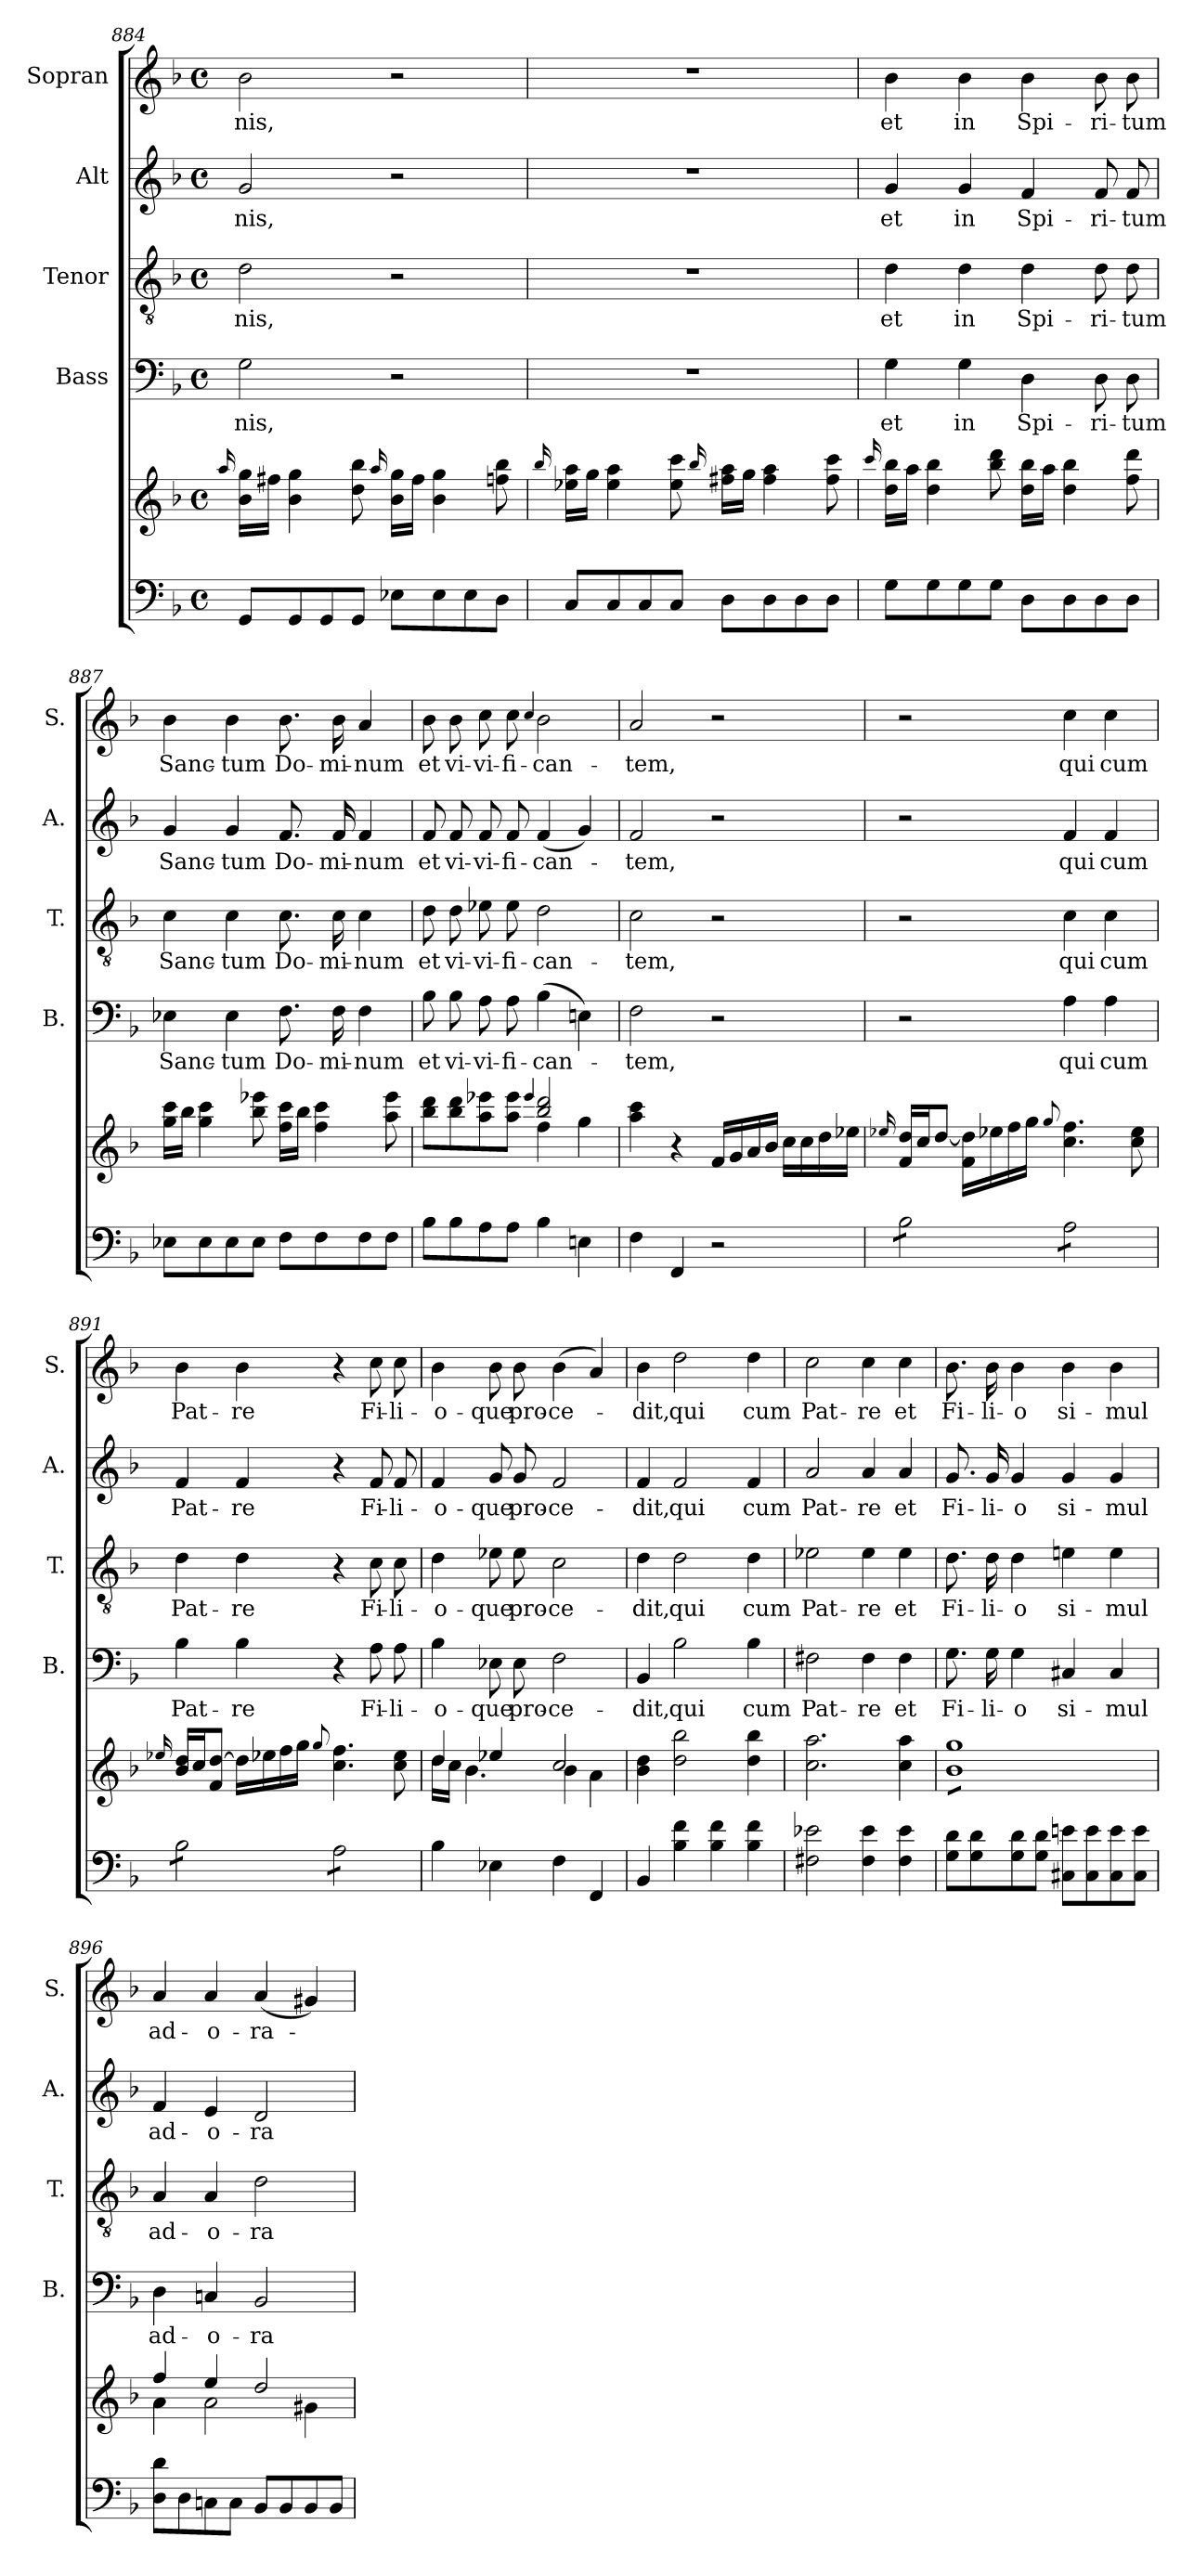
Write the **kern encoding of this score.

**kern	**kern	**kern	**text	**kern	**text	**kern	**text	**kern	**text
*part5	*part5	*part4	*part4	*part3	*part3	*part2	*part2	*part1	*part1
*staff6	*staff5	*staff4	*staff4	*staff3	*staff3	*staff2	*staff2	*staff1	*staff1
*	*	*I"Bass	*	*I"Tenor	*	*I"Alt	*	*I"Sopran	*
*	*	*I'B.	*	*I'T.	*	*I'A.	*	*I'S.	*
!!LO:LB:g=z
*clefF4	*clefG2	*clefF4	*	*clefGv2	*	*clefG2	*	*clefG2	*
*k[b-]	*k[b-]	*k[b-]	*	*k[b-]	*	*k[b-]	*	*k[b-]	*
*F:	*F:	*F:	*	*F:	*	*F:	*	*F:	*
*M4/4	*M4/4	*M4/4	*	*M4/4	*	*M4/4	*	*M4/4	*
*met(c)	*met(c)	*met(c)	*	*met(c)	*	*met(c)	*	*met(c)	*
=884	=884	=884	=884	=884	=884	=884	=884	=884	=884
.	16qqaa/	.	.	.	.	.	.	.	.
!	!	!	!LO:LY:b	!	!LO:LY:b	!	!LO:LY:b	!	!LO:LY:b
8GG/L	16b-\ 16gg\LL	2G\	-nis,	2d\	-nis,	2g/	-nis,	2b-\	-nis,
.	16ff#X\JJ	.	.	.	.	.	.	.	.
8GG/	4b-\ 4gg\	.	.	.	.	.	.	.	.
8GG/	.	.	.	.	.	.	.	.	.
8GG/J	8dd\ 8bb-\	.	.	.	.	.	.	.	.
.	16qqaa/	.	.	.	.	.	.	.	.
8E-X\L	16b-\ 16gg\LL	2r	.	2r	.	2r	.	2r	.
.	16ff#\JJ	.	.	.	.	.	.	.	.
8E-\	4b-\ 4gg\	.	.	.	.	.	.	.	.
8E-\	.	.	.	.	.	.	.	.	.
8D\J	8ffn\ 8bb-\	.	.	.	.	.	.	.	.
=885	=885	=885	=885	=885	=885	=885	=885	=885	=885
.	16qqbb-/	.	.	.	.	.	.	.	.
8C/L	16ee-X\ 16aa\LL	1r	.	1r	.	1r	.	1r	.
.	16gg\JJ	.	.	.	.	.	.	.	.
8C/	4ee-\ 4aa\	.	.	.	.	.	.	.	.
8C/	.	.	.	.	.	.	.	.	.
8C/J	8ee-\ 8ccc\	.	.	.	.	.	.	.	.
.	16qqbb-/	.	.	.	.	.	.	.	.
8D\L	16ff#X\ 16aa\LL	.	.	.	.	.	.	.	.
.	16gg\JJ	.	.	.	.	.	.	.	.
8D\	4ff#\ 4aa\	.	.	.	.	.	.	.	.
8D\	.	.	.	.	.	.	.	.	.
8D\J	8ff#\ 8ccc\	.	.	.	.	.	.	.	.
=886	=886	=886	=886	=886	=886	=886	=886	=886	=886
.	16qqccc/	.	.	.	.	.	.	.	.
!	!	!	!LO:LY:b	!	!LO:LY:b	!	!LO:LY:b	!	!LO:LY:b
8G\L	16dd\ 16bb-\LL	4G\	et	4d\	et	4g/	et	4b-\	et
.	16aa\JJ	.	.	.	.	.	.	.	.
8G\	4dd\ 4bb-\	.	.	.	.	.	.	.	.
!	!	!	!LO:LY:b	!	!LO:LY:b	!	!LO:LY:b	!	!LO:LY:b
8G\	.	4G\	in	4d\	in	4g/	in	4b-\	in
8G\J	8bb-\ 8ddd\	.	.	.	.	.	.	.	.
!	!	!	!LO:LY:b	!	!LO:LY:b	!	!LO:LY:b	!	!LO:LY:b
8D\L	16dd\ 16bb-\LL	4D\	Spi-	4d\	Spi-	4f/	Spi-	4b-\	Spi-
.	16aa\JJ	.	.	.	.	.	.	.	.
8D\	4dd\ 4bb-\	.	.	.	.	.	.	.	.
!	!	!	!LO:LY:b	!	!LO:LY:b	!	!LO:LY:b	!	!LO:LY:b
8D\	.	8D\	-ri-	8d\	-ri-	8f/	-ri-	8b-\	-ri-
!	!	!	!LO:LY:b	!	!LO:LY:b	!	!LO:LY:b	!	!LO:LY:b
8D\J	8ff\ 8ddd\	8D\	-tum	8d\	-tum	8f/	-tum	8b-\	-tum
!!LO:PB:g=z
=887	=887	=887	=887	=887	=887	=887	=887	=887	=887
!	!	!	!LO:LY:b	!	!LO:LY:b	!	!LO:LY:b	!	!LO:LY:b
8E-X\L	16gg\ 16ccc\LL	4E-X\	Sanc-	4c\	Sanc-	4g/	Sanc-	4b-\	Sanc-
.	16bb-\JJ	.	.	.	.	.	.	.	.
8E-\	4gg\ 4ccc\	.	.	.	.	.	.	.	.
!	!	!	!LO:LY:b	!	!LO:LY:b	!	!LO:LY:b	!	!LO:LY:b
8E-\	.	4E-\	-tum	4c\	-tum	4g/	-tum	4b-\	-tum
8E-\J	8bb-\ 8eee-X\	.	.	.	.	.	.	.	.
!	!	!	!LO:LY:b	!	!LO:LY:b	!	!LO:LY:b	!	!LO:LY:b
8F\L	16ff\ 16ccc\LL	8.F\	Do-	8.c\	Do-	8.f/	Do-	8.b-\	Do-
.	16bb-\JJ	.	.	.	.	.	.	.	.
8F\	4ff\ 4ccc\	.	.	.	.	.	.	.	.
!	!	!	!LO:LY:b	!	!LO:LY:b	!	!LO:LY:b	!	!LO:LY:b
.	.	16F\	-mi-	16c\	-mi-	16f/	-mi-	16b-\	-mi-
!	!	!	!LO:LY:b	!	!LO:LY:b	!	!LO:LY:b	!	!LO:LY:b
8F\	.	4F\	-num	4c\	-num	4f/	-num	4a/	-num
8F\J	8aa\ 8eee-\	.	.	.	.	.	.	.	.
=888	=888	=888	=888	=888	=888	=888	=888	=888	=888
*	*^	*	*	*	*	*	*	*	*
!	!	!	!	!LO:LY:b	!	!LO:LY:b	!	!LO:LY:b	!	!LO:LY:b
8B-\L	8bb-\ 8ddd\L	2ryy	8B-\	et	8d\	et	8f/	et	8b-\	et
!	!	!	!	!LO:LY:b	!	!LO:LY:b	!	!LO:LY:b	!	!LO:LY:b
8B-\	8bb-\ 8ddd\	.	8B-\	vi-	8d\	vi-	8f/	vi-	8b-\	vi-
!	!	!	!	!LO:LY:b	!	!LO:LY:b	!	!LO:LY:b	!	!LO:LY:b
8A\	8aa\ 8eee-X\	.	8A\	-vi-	8e-X\	-vi-	8f/	-vi-	8cc\	-vi-
!	!	!	!	!LO:LY:b	!	!LO:LY:b	!	!LO:LY:b	!	!LO:LY:b
8A\J	8aa\ 8eee-\J	.	8A\	-fi-	8e-\	-fi-	8f/	-fi-	8cc\	-fi-
.	4qqeee-/	.	.	.	.	.	.	.	4qqcc/	.
!	!	!	!	!LO:LY:b	!	!LO:LY:b	!	!LO:LY:b	!	!LO:LY:b
4B-\	2bb-/ 2ddd/	4ff\	(>4B-\	-can-	2d\	-can-	(<4f/	-can-	2b-\	-can-
4En\	.	4gg\	4En\)	.	.	.	4g/)	.	.	.
=889	=889	=889	=889	=889	=889	=889	=889	=889	=889	=889
!	!	!	!	!LO:LY:b	!	!LO:LY:b	!	!LO:LY:b	!	!LO:LY:b
*	*v	*v	*	*	*	*	*	*	*	*
4F\	4aa\ 4ccc\	2F\	-tem,	2c\	-tem,	2f/	-tem,	2a/	-tem,
4FF/	4r	.	.	.	.	.	.	.	.
2r	16f/LL	2r	.	2r	.	2r	.	2r	.
.	16g/	.	.	.	.	.	.	.	.
.	16a/	.	.	.	.	.	.	.	.
.	16b-/JJ	.	.	.	.	.	.	.	.
.	16cc\LL	.	.	.	.	.	.	.	.
.	16cc\	.	.	.	.	.	.	.	.
.	16dd\	.	.	.	.	.	.	.	.
.	16ee-X\JJ	.	.	.	.	.	.	.	.
=890	=890	=890	=890	=890	=890	=890	=890	=890	=890
.	16qqee-X/	.	.	.	.	.	.	.	.
*tremolo	*	*	*	*	*	*	*	*	*
8B-\L	16f/ 16dd/LL	2r	.	2r	.	2r	.	2r	.
.	16cc/J	.	.	.	.	.	.	.	.
8B-\	[8dd/J	.	.	.	.	.	.	.	.
8B-\	16f\ 16dd\]LL	.	.	.	.	.	.	.	.
.	16ee-\	.	.	.	.	.	.	.	.
8B-\J	16ff\	.	.	.	.	.	.	.	.
.	16gg\JJ	.	.	.	.	.	.	.	.
.	8qqgg/	.	.	.	.	.	.	.	.
!	!	!	!LO:LY:b	!	!LO:LY:b	!	!LO:LY:b	!	!LO:LY:b
8A\L	4.cc\ 4.ff\	4A\	qui	4c\	qui	4f/	qui	4cc\	qui
8A\	.	.	.	.	.	.	.	.	.
!	!	!	!LO:LY:b	!	!LO:LY:b	!	!LO:LY:b	!	!LO:LY:b
8A\	.	4A\	cum	4c\	cum	4f/	cum	4cc\	cum
8A\J	8cc\ 8ee-\	.	.	.	.	.	.	.	.
!!LO:LB:g=z
=891	=891	=891	=891	=891	=891	=891	=891	=891	=891
.	16qqee-X/	.	.	.	.	.	.	.	.
!	!	!	!LO:LY:b	!	!LO:LY:b	!	!LO:LY:b	!	!LO:LY:b
8B-\L	16b-/ 16dd/LL	4B-\	Pat-	4d\	Pat-	4f/	Pat-	4b-\	Pat-
.	16cc/J	.	.	.	.	.	.	.	.
8B-\	8f/ [8dd/J	.	.	.	.	.	.	.	.
!	!	!	!LO:LY:b	!	!LO:LY:b	!	!LO:LY:b	!	!LO:LY:b
8B-\	16dd\LL]	4B-\	-re	4d\	-re	4f/	-re	4b-\	-re
.	16ee-\	.	.	.	.	.	.	.	.
8B-\J	16ff\	.	.	.	.	.	.	.	.
.	16gg\JJ	.	.	.	.	.	.	.	.
.	8qqgg/	.	.	.	.	.	.	.	.
8A\L	4.cc\ 4.ff\	4r	.	4r	.	4r	.	4r	.
8A\	.	.	.	.	.	.	.	.	.
!	!	!	!LO:LY:b	!	!LO:LY:b	!	!LO:LY:b	!	!LO:LY:b
8A\	.	8A\	Fi-	8c\	Fi-	8f/	Fi-	8cc\	Fi-
!	!	!	!LO:LY:b	!	!LO:LY:b	!	!LO:LY:b	!	!LO:LY:b
8A\J	8cc\ 8ee-\	8A\	-li-	8c\	-li-	8f/	-li-	8cc\	-li-
*Xtremolo	*	*	*	*	*	*	*	*	*
=892	=892	=892	=892	=892	=892	=892	=892	=892	=892
*	*^	*	*	*	*	*	*	*	*
!	!	!	!	!LO:LY:b	!	!LO:LY:b	!	!LO:LY:b	!	!LO:LY:b
4B-\	4dd/	16dd\LL	4B-\	-o-	4d\	-o-	4f/	-o-	4b-\	-o-
.	.	16cc\JJ	.	.	.	.	.	.	.	.
.	.	4.b-\	.	.	.	.	.	.	.	.
!	!	!	!	!LO:LY:b	!	!LO:LY:b	!	!LO:LY:b	!	!LO:LY:b
4E-X\	4ee-X/	.	8E-X\	-que	8e-X\	-que	8g/	-que	8b-\	-que
!	!	!	!	!LO:LY:b	!	!LO:LY:b	!	!LO:LY:b	!	!LO:LY:b
.	.	.	8E-\	pro-	8e-\	pro-	8g/	pro-	8b-\	pro-
!	!	!	!	!LO:LY:b	!	!LO:LY:b	!	!LO:LY:b	!	!LO:LY:b
4F\	2cc/	4b-\	2F\	-ce-	2c\	-ce-	2f/	-ce-	(>4b-\	-ce-
4FF/	.	4a\	.	.	.	.	.	.	4a/)	.
=893	=893	=893	=893	=893	=893	=893	=893	=893	=893	=893
!	!	!	!	!LO:LY:b	!	!LO:LY:b	!	!LO:LY:b	!	!LO:LY:b
*	*v	*v	*	*	*	*	*	*	*	*
4BB-/	4b-\ 4dd\	4BB-/	-dit,	4d\	-dit,	4f/	-dit,	4b-\	-dit,
!	!	!	!LO:LY:b	!	!LO:LY:b	!	!LO:LY:b	!	!LO:LY:b
4B-\ 4f\	2dd\ 2bb-\	2B-\	qui	2d\	qui	2f/	qui	2dd\	qui
4B-\ 4f\	.	.	.	.	.	.	.	.	.
!	!	!	!LO:LY:b	!	!LO:LY:b	!	!LO:LY:b	!	!LO:LY:b
4B-\ 4f\	4dd\ 4bb-\	4B-\	cum	4d\	cum	4f/	cum	4dd\	cum
=894	=894	=894	=894	=894	=894	=894	=894	=894	=894
!	!	!	!LO:LY:b	!	!LO:LY:b	!	!LO:LY:b	!	!LO:LY:b
2F#X\ 2e-X\	2.cc\ 2.aa\	2F#X\	Pat-	2e-X\	Pat-	2a/	Pat-	2cc\	Pat-
!	!	!	!LO:LY:b	!	!LO:LY:b	!	!LO:LY:b	!	!LO:LY:b
4F#\ 4e-\	.	4F#\	-re	4e-\	-re	4a/	-re	4cc\	-re
!	!	!	!LO:LY:b	!	!LO:LY:b	!	!LO:LY:b	!	!LO:LY:b
4F#\ 4e-\	4cc\ 4aa\	4F#\	et	4e-\	et	4a/	et	4cc\	et
!!LO:PB:g=z
=895	=895	=895	=895	=895	=895	=895	=895	=895	=895
!	!	!	!LO:LY:b	!	!LO:LY:b	!	!LO:LY:b	!	!LO:LY:b
*	*tremolo	*	*	*	*	*	*	*	*
8G\ 8d\L	8b- 8ggL	8.G\	Fi-	8.d\	Fi-	8.g/	Fi-	8.b-\	Fi-
8G\ 8d\	8b- 8gg	.	.	.	.	.	.	.	.
!	!	!	!LO:LY:b	!	!LO:LY:b	!	!LO:LY:b	!	!LO:LY:b
.	.	16G\	-li-	16d\	-li-	16g/	-li-	16b-\	-li-
!	!	!	!LO:LY:b	!	!LO:LY:b	!	!LO:LY:b	!	!LO:LY:b
8G\ 8d\	8b- 8gg	4G\	-o	4d\	-o	4g/	-o	4b-\	-o
8G\ 8d\J	8b- 8gg	.	.	.	.	.	.	.	.
!	!	!	!LO:LY:b	!	!LO:LY:b	!	!LO:LY:b	!	!LO:LY:b
8C#X\ 8en\L	8b- 8gg	4C#X/	si-	4en\	si-	4g/	si-	4b-\	si-
8C#\ 8e\	8b- 8gg	.	.	.	.	.	.	.	.
!	!	!	!LO:LY:b	!	!LO:LY:b	!	!LO:LY:b	!	!LO:LY:b
8C#\ 8e\	8b- 8gg	4C#/	-mul	4e\	-mul	4g/	-mul	4b-\	-mul
8C#\ 8e\J	8b- 8ggJ	.	.	.	.	.	.	.	.
*	*Xtremolo	*	*	*	*	*	*	*	*
=896	=896	=896	=896	=896	=896	=896	=896	=896	=896
*	*^	*	*	*	*	*	*	*	*
!	!	!	!	!LO:LY:b	!	!LO:LY:b	!	!LO:LY:b	!	!LO:LY:b
8D\ 8d\L	4ff/	4a\	4D\	ad-	4A/	ad-	4f/	ad-	4a/	ad-
8D\	.	.	.	.	.	.	.	.	.	.
!	!	!	!	!LO:LY:b	!	!LO:LY:b	!	!LO:LY:b	!	!LO:LY:b
8Cn\	4ee/	2a\	4Cn/	-o-	4A/	-o-	4e/	-o-	4a/	-o-
8C\J	.	.	.	.	.	.	.	.	.	.
!	!	!	!	!LO:LY:b	!	!LO:LY:b	!	!LO:LY:b	!	!LO:LY:b
8BB-/L	2dd/	.	2BB-/	-ra-	2d\	-ra-	2d/	-ra-	(<4a/	-ra-
8BB-/	.	.	.	.	.	.	.	.	.	.
8BB-/	.	4g#X\	.	.	.	.	.	.	4g#X/)	.
8BB-/J	.	.	.	.	.	.	.	.	.	.
*	*v	*v	*	*	*	*	*	*	*	*
=	=	=	=	=	=	=	=	=	=
*-	*-	*-	*-	*-	*-	*-	*-	*-	*-
